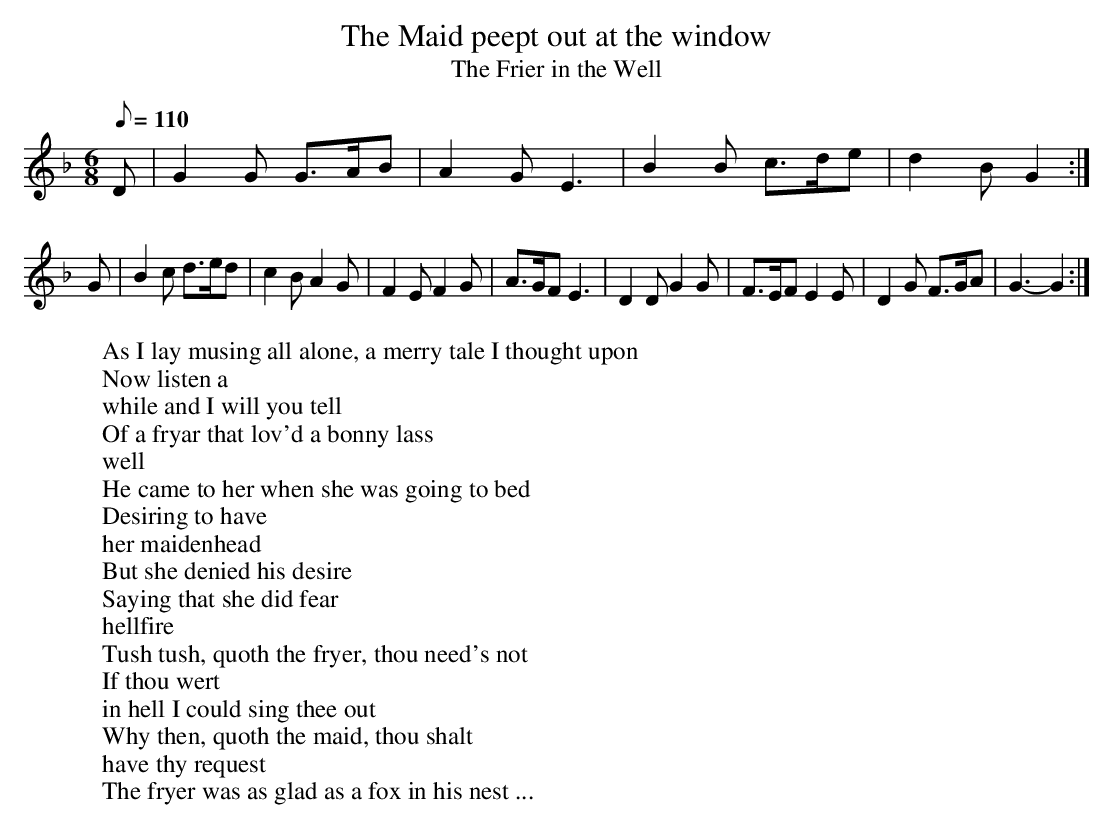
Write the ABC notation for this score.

X:1
T:The Maid peept out at the window
T:The Frier in the Well
L:1/8
M:6/8
Q:110
W:As I lay musing all alone, a merry tale I thought upon
W:Now listen a
W:while and I will you tell
W:Of a fryar that lov'd a bonny lass
W:well
W:He came to her when she was going to bed
W:Desiring to have
W:her maidenhead
W:But she denied his desire
W:Saying that she did fear
W:hellfire
W:Tush tush, quoth the fryer, thou need's not
W:If thou wert
W:in hell I could sing thee out
W:Why then, quoth the maid, thou shalt
W:have thy request
W:The fryer was as glad as a fox in his nest ...
K:G dorian
D|G2G G>AB|A2G E3|B2B c>de|d2B G2:|
G|B2c d>ed|c2B A2G|F2E F2G|A>GF E3|D2D G2G|F>EF E2E|D2G F>GA|G3-G2 :|
